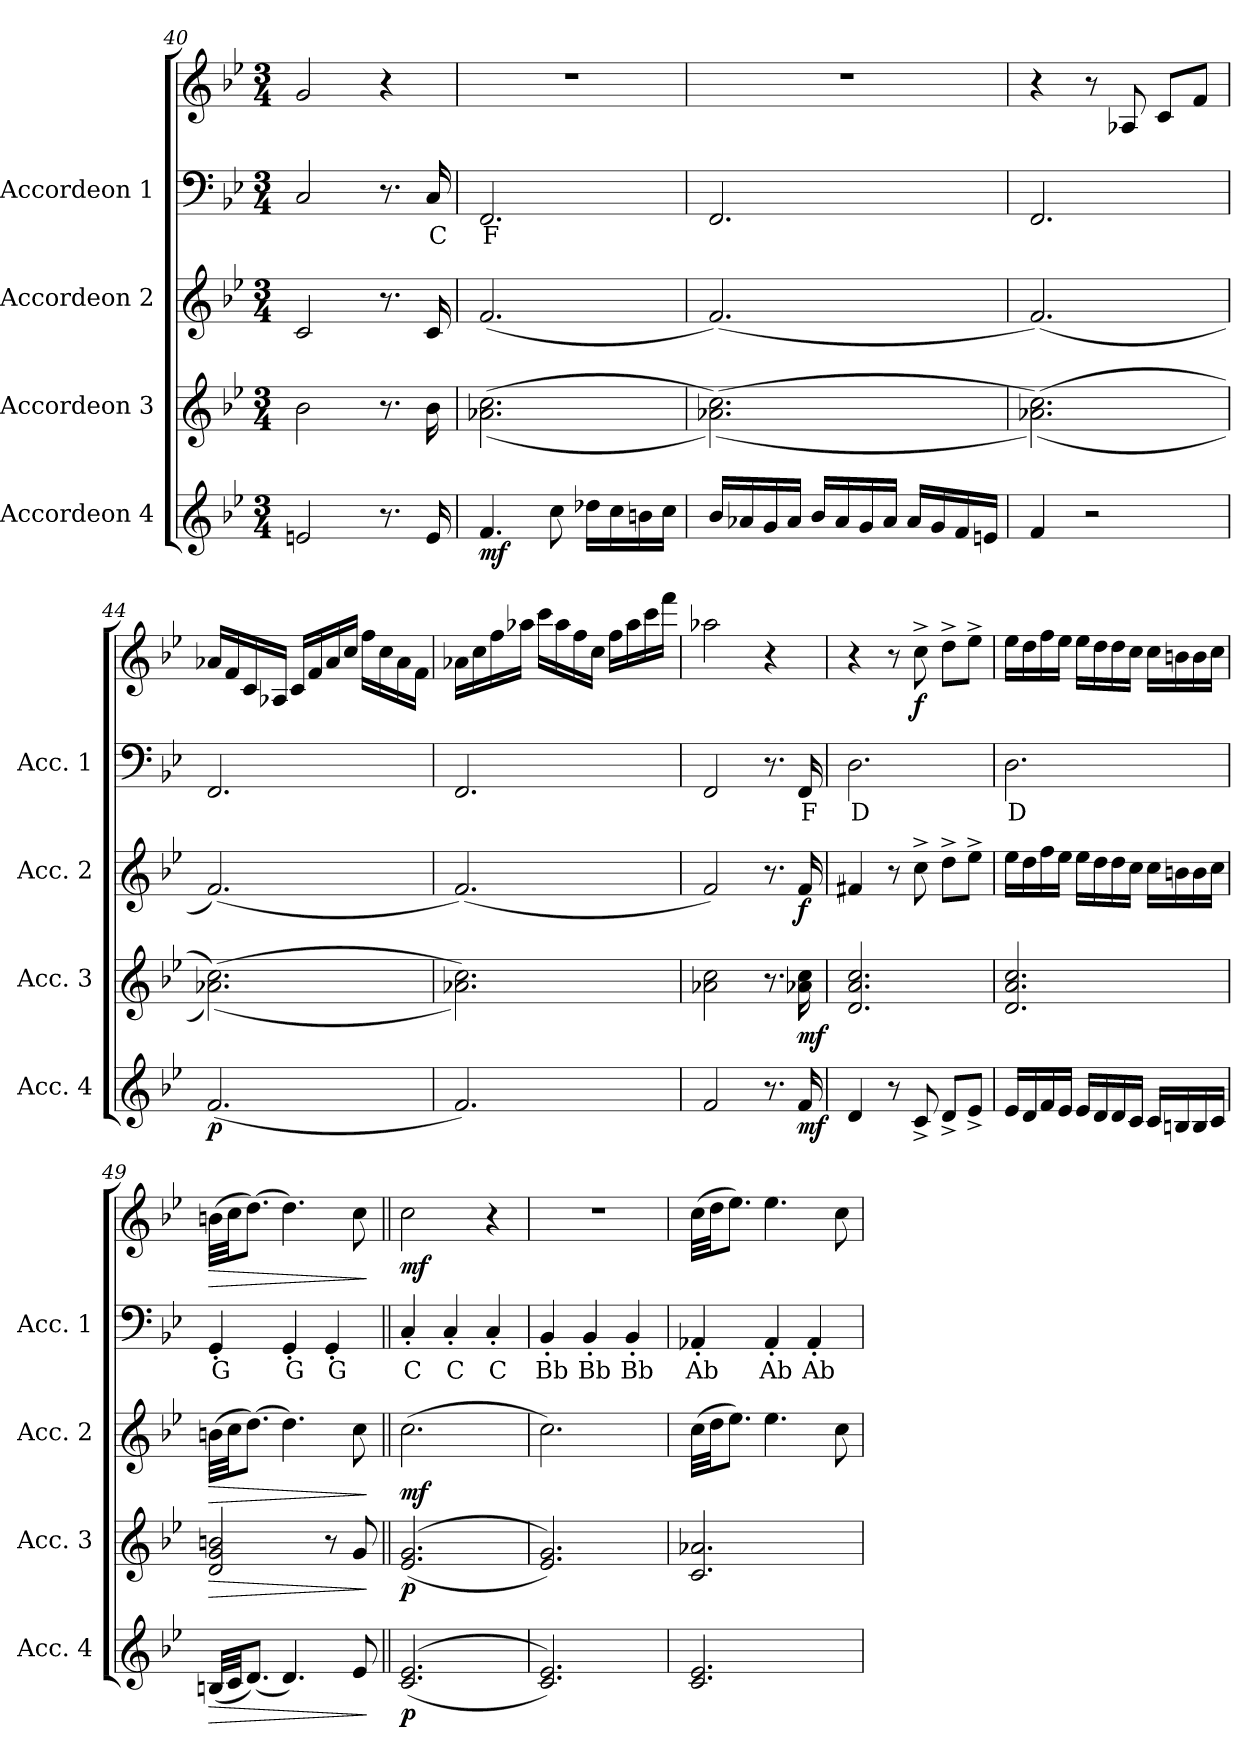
**kern	**dynam	**kern	**dynam	**kern	**dynam	**kern	**text	**kern	**dynam
*part4	*part4	*part3	*part3	*part2	*part2	*part1	*part1	*part1	*part1
*staff5	*staff5	*staff4	*staff4	*staff3	*staff3	*staff2	*staff2	*staff1	*staff1/2
*I"Accordeon 4	*	*I"Accordeon 3	*	*I"Accordeon 2	*	*I"Accordeon 1	*	*	*
*I'Acc. 4	*	*I'Acc. 3	*	*I'Acc. 2	*	*I'Acc. 1	*	*	*
!!LO:PB:g=z
*clefG2	*	*clefG2	*	*clefG2	*	*clefF4	*	*clefG2	*
*k[b-e-]	*	*k[b-e-]	*	*k[b-e-]	*	*k[b-e-]	*	*k[b-e-]	*
*M3/4	*	*M3/4	*	*M3/4	*	*M3/4	*	*M3/4	*
=40	=40	=40	=40	=40	=40	=40	=40	=40	=40
2en/	.	2b-\	.	2c/	.	2C/	.	2g/	.
8.r	.	8.r	.	8.r	.	8.r	.	4r	.
16e/	.	16b-\	.	16c/	.	16C/	C	.	.
=41	=41	=41	=41	=41	=41	=41	=41	=41	=41
!	!LO:DY:b	!	!	!	!	!	!	!	!
4.f/	mf	((2.a-X\ 2.cc\	.	(2.f/	.	2.FF/	F	2.r	.
8cc\	.	.	.	.	.	.	.	.	.
16dd-X\LL	.	.	.	.	.	.	.	.	.
16cc\	.	.	.	.	.	.	.	.	.
16bn\	.	.	.	.	.	.	.	.	.
16cc\JJ	.	.	.	.	.	.	.	.	.
=42	=42	=42	=42	=42	=42	=42	=42	=42	=42
16b-/LL	.	((2.a-X\ 2.cc\))	.	(2.f/)	.	2.FF/	.	2.r	.
16a-X/	.	.	.	.	.	.	.	.	.
16g/	.	.	.	.	.	.	.	.	.
16a-/JJ	.	.	.	.	.	.	.	.	.
16b-/LL	.	.	.	.	.	.	.	.	.
16a-/	.	.	.	.	.	.	.	.	.
16g/	.	.	.	.	.	.	.	.	.
16a-/JJ	.	.	.	.	.	.	.	.	.
16a-/LL	.	.	.	.	.	.	.	.	.
16g/	.	.	.	.	.	.	.	.	.
16f/	.	.	.	.	.	.	.	.	.
16en/JJ	.	.	.	.	.	.	.	.	.
=43	=43	=43	=43	=43	=43	=43	=43	=43	=43
4f/	.	((2.a-X\ 2.cc\))	.	(2.f/)	.	2.FF/	.	4r	.
2r	.	.	.	.	.	.	.	8r	.
.	.	.	.	.	.	.	.	8A-X/	.
.	.	.	.	.	.	.	.	8c/L	.
.	.	.	.	.	.	.	.	8f/J	.
!!LO:LB:g=z
=44	=44	=44	=44	=44	=44	=44	=44	=44	=44
!	!LO:DY:b	!	!	!	!	!	!	!	!
(2.f/	p	((2.a-X\ 2.cc\))	.	(2.f/)	.	2.FF/	.	16a-X/LL	.
.	.	.	.	.	.	.	.	16f/	.
.	.	.	.	.	.	.	.	16c/	.
.	.	.	.	.	.	.	.	16A-X/JJ	.
.	.	.	.	.	.	.	.	16c/LL	.
.	.	.	.	.	.	.	.	16f/	.
.	.	.	.	.	.	.	.	16a-/	.
.	.	.	.	.	.	.	.	16cc/JJ	.
.	.	.	.	.	.	.	.	16ff\LL	.
.	.	.	.	.	.	.	.	16cc\	.
.	.	.	.	.	.	.	.	16a-\	.
.	.	.	.	.	.	.	.	16f\JJ	.
=45	=45	=45	=45	=45	=45	=45	=45	=45	=45
2.f/)	.	2.a-X\ 2.cc\))	.	(2.f/)	.	2.FF/	.	16a-X\LL	.
.	.	.	.	.	.	.	.	16cc\	.
.	.	.	.	.	.	.	.	16ff\	.
.	.	.	.	.	.	.	.	16aa-X\JJ	.
.	.	.	.	.	.	.	.	16ccc\LL	.
.	.	.	.	.	.	.	.	16aa-\	.
.	.	.	.	.	.	.	.	16ff\	.
.	.	.	.	.	.	.	.	16cc\JJ	.
.	.	.	.	.	.	.	.	16ff\LL	.
.	.	.	.	.	.	.	.	16aa-\	.
.	.	.	.	.	.	.	.	16ccc\	.
.	.	.	.	.	.	.	.	16fff\JJ	.
=46	=46	=46	=46	=46	=46	=46	=46	=46	=46
2f/	.	2a-X\ 2cc\	.	2f/)	.	2FF/	.	2aa-X\	.
8.r	.	8.r	.	8.r	.	8.r	.	4r	.
!	!LO:DY:b	!	!LO:DY:b	!	!LO:DY:b	!	!	!	!
16f/	mf	16a-X\ 16cc\	mf	16f/	f	16FF/	F	.	.
=47	=47	=47	=47	=47	=47	=47	=47	=47	=47
4d/	.	2.d/ 2.a/ 2.cc/	.	4f#X/	.	2.D\	D	4r	.
8r	.	.	.	8r	.	.	.	8r	.
!	!	!	!	!	!	!	!	!	!LO:DY:b
8c^/	.	.	.	8cc^\	.	.	.	8cc^\	f
8d^/L	.	.	.	8dd^\L	.	.	.	8dd^\L	.
8e-^/J	.	.	.	8ee-^\J	.	.	.	8ee-^\J	.
!!LO:PB:g=z
=48	=48	=48	=48	=48	=48	=48	=48	=48	=48
16e-/LL	.	2.d/ 2.a/ 2.cc/	.	16ee-\LL	.	2.D\	D	16ee-\LL	.
16d/	.	.	.	16dd\	.	.	.	16dd\	.
16f/	.	.	.	16ff\	.	.	.	16ff\	.
16e-/JJ	.	.	.	16ee-\JJ	.	.	.	16ee-\JJ	.
16e-/LL	.	.	.	16ee-\LL	.	.	.	16ee-\LL	.
16d/	.	.	.	16dd\	.	.	.	16dd\	.
16d/	.	.	.	16dd\	.	.	.	16dd\	.
16c/JJ	.	.	.	16cc\JJ	.	.	.	16cc\JJ	.
16c/LL	.	.	.	16cc\LL	.	.	.	16cc\LL	.
16Bn/	.	.	.	16bn\	.	.	.	16bn\	.
16B/	.	.	.	16b\	.	.	.	16b\	.
16c/JJ	.	.	.	16cc\JJ	.	.	.	16cc\JJ	.
=49	=49	=49	=49	=49	=49	=49	=49	=49	=49
!	!LO:HP:b	!	!LO:HP:b	!	!LO:HP:b	!	!	!	!LO:HP:b
(32Bn/LLL	>	2d/ 2g/ 2bn/	>	(32bn\LLL	>	4GG'/	G	(32bn\LLL	>
32c/JJ	.	.	.	32cc\JJ	.	.	.	32cc\JJ	.
(8.d/J)	.	.	.	(8.dd\J)	.	.	.	(8.dd\J)	.
4.d/)	.	.	.	4.dd\)	.	4GG'/	G	4.dd\)	.
.	.	8r	.	.	.	4GG'/	G	.	.
8e-/	.	8g/	.	8cc\	.	.	.	8cc\	.
.	]	.	]	.	]	.	.	.	]
=50||	=50||	=50||	=50||	=50||	=50||	=50||	=50||	=50||	=50||
!	!LO:DY:b	!	!LO:DY:b	!	!LO:DY:b	!	!	!	!LO:DY:b
((2.c/ 2.e-/	p	((2.e-/ 2.g/	p	(2.cc\	mf	4C'/	C	2cc\	mf
.	.	.	.	.	.	4C'/	C	.	.
.	.	.	.	.	.	4C'/	C	4r	.
=51	=51	=51	=51	=51	=51	=51	=51	=51	=51
2.c/ 2.e-/))	.	2.e-/ 2.g/))	.	2.cc\)	.	4BB-'/	Bb	2.r	.
.	.	.	.	.	.	4BB-'/	Bb	.	.
.	.	.	.	.	.	4BB-'/	Bb	.	.
=52	=52	=52	=52	=52	=52	=52	=52	=52	=52
2.c/ 2.e-/	.	2.c/ 2.a-X/	.	(32cc\LLL	.	4AA-X'/	Ab	(32cc\LLL	.
.	.	.	.	32dd\JJ	.	.	.	32dd\JJ	.
.	.	.	.	8.ee-\J)	.	.	.	8.ee-\J)	.
.	.	.	.	4.ee-\	.	4AA-'/	Ab	4.ee-\	.
.	.	.	.	.	.	4AA-'/	Ab	.	.
.	.	.	.	8cc\	.	.	.	8cc\	.
=	=	=	=	=	=	=	=	=	=
*-	*-	*-	*-	*-	*-	*-	*-	*-	*-
